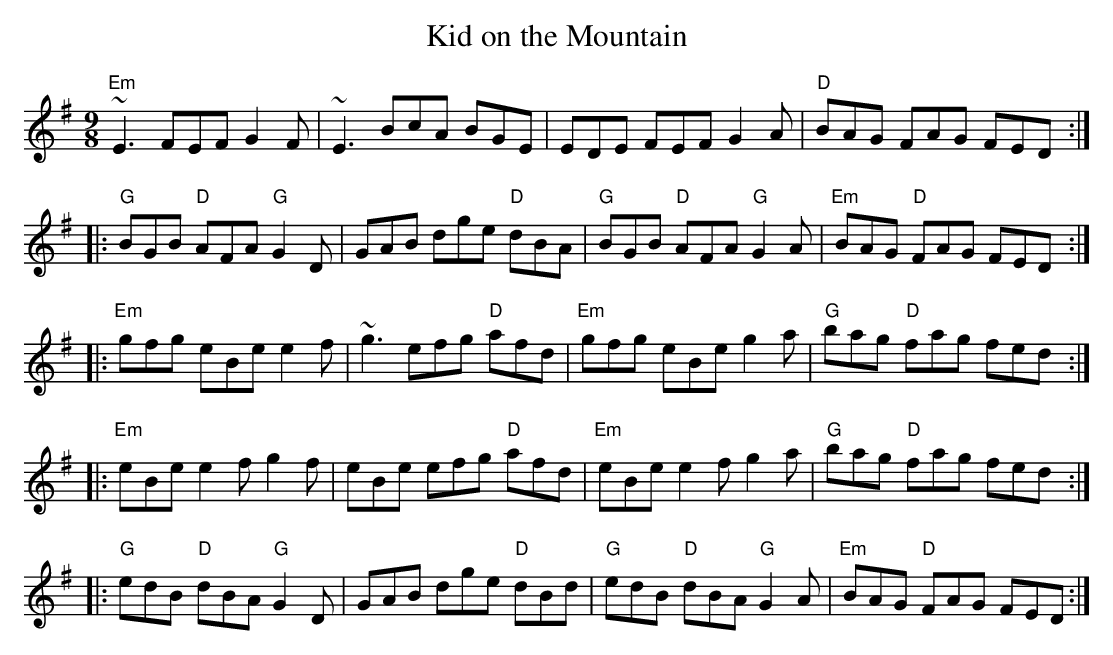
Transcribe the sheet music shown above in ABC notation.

X:1
Q:180
T:Kid on the Mountain
M:9/8
L:1/8
K:Em
"Em"~E3 FEF G2F|~E3 BcA BGE|EDE FEF G2A|"D"BAG FAG FED:|
|:"G"BGB "D"AFA "G"G2D|GAB dge "D"dBA|"G"BGB "D"AFA "G"G2A|"Em"BAG "D"FAG FED:|
|:"Em"gfg eBe e2f|~g3 efg "D"afd|"Em"gfg eBe g2a|"G"bag "D"fag fed:|
|:"Em"eBe e2f g2f|eBe efg "D"afd|"Em"eBe e2f g2a|"G"bag "D"fag fed:|
|:"G"edB "D"dBA "G"G2D|GAB dge "D"dBd|"G"edB "D"dBA "G"G2A|"Em"BAG "D"FAG FED:|
